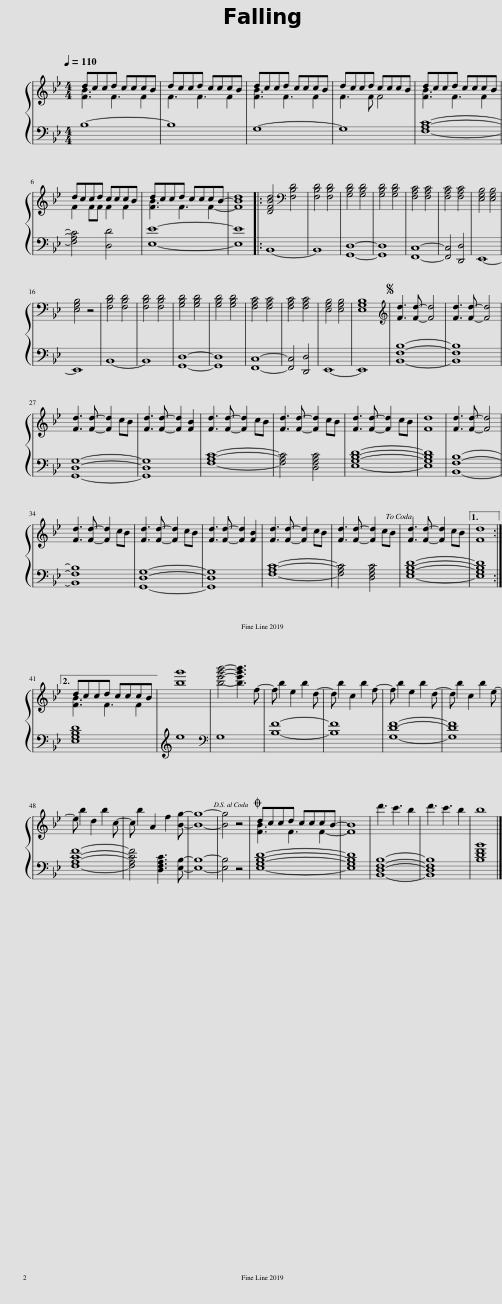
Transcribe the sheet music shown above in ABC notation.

X:1
%%score { ( 1 2 ) | 3 }
L:1/8
Q:1/4=110
M:4/4
I:linebreak $
K:Bb
V:1 treble
V:2 treble
V:3 bass
V:1
 dccd cccB | dccd cccB | dccd cccB | dccd cccB | dccd cccB |$ %5
 dccd cccB | dccd cccB- | [Bd]8 |: [DFBd]4[K:bass] [F,B,D]4 | [F,B,D]4 [F,B,D]4 | %10
 [G,B,D]4 [G,B,D]4 | [G,B,D]4 [G,B,D]4 | [F,A,C]4 [F,A,C]4 | [F,A,C]4 [F,A,C]4 | [E,G,B,]4 [E,G,B,]4 |$ %15
 [E,G,B,]4 z4 | [F,B,D]4 [F,B,D]4 | [F,B,D]4 [F,B,D]4 | [G,B,D]4 [G,B,D]4 | [G,B,D]4 [G,B,D]4 | %20
 [F,A,C]4 [F,A,C]4 | [F,A,C]4 [F,A,C]4 | [E,G,B,]4 [E,G,B,]4 | [E,G,B,]8 |[K:treble]S [Fd]3 [Fd]- [Fd]4 | %25
 [Fd]3 [Fd]- [Fd]4 |$ [Fd]3 [Fd]- [Fd]2 cB | [Fd]3 [Fd]- [Fd]2 [FB]2 | [Fd]3 [Fd]- [Fd]2 cB | [Fd]3 [Fd]- [Fd]2 cB | %30
 [Fd]3 [Fd]- [Fd]2 cB | [Fd]8 | [Fd]3 [Fd]- [Fd]4 |$ [Fd]3 [Fd]- [Fd]2 cB | [Fd]3 [Fd]- [Fd]2 cB | %35
 [Fd]3 [Fd]- [Fd]2 [FB]2 | [Fd]3 [Fd]- [Fd]2 cB | [Fd]3 [Fd]- [Fd]2 cB!dacoda! | [Fd]3 [Fd]- [Fd]2 cB |1 [Fd]8 :|2$ %40
 dccd cccB || [bg']8 | [be'g'b']4- [be'g'b']3 f- | f b2 e2 b2 d- | d b2 c2 b2 f- | %45
 f b2 e2 b2 d- | d b2 c2 b2 e- |$ e b2 d2 b2 c- | c b2 A2 f2 [Bg]- | [Bg]8- | %50
 [Bg]4 z4!D.S.! |O dccd cccB- | B8 | d'3 c'3 b2 | d'3 c'3 b2 | %55
 b8 |] %56
V:2
 [FB]3 F3 F2 | F3 F3 F2 | [FB]3 F3 F2 | F3 F F4 | [FB]3 F3 F2 |$ %5
 F2 FF F2 F2 | [FB]3 F3 F2- | F8 |: x4[K:bass] x4 | x8 | %10
 x8 | x8 | x8 | x8 | x8 |$ %15
 x8 | x8 | x8 | x8 | x8 | %20
 x8 | x8 | x8 | x8 |[K:treble] x8 | %25
 x8 |$ x8 | x8 | x8 | x8 | %30
 x8 | x8 | x8 |$ x8 | x8 | %35
 x8 | x8 | x8 | x8 |1 x8 :|2$ %40
 [FB]3 F3 F2 || x8 | x8 | x8 | x8 | %45
 x8 | x8 |$ x8 | x8 | x8 | %50
 x8 | [FB]3 F3 F2- | F8 | x8 | x8 | %55
 x8 |] %56
V:3
 B,8- | B,8 | G,8- | G,8 | [F,A,C]8- |$ %5
 [F,A,C]4 [D,D]4 | [E,E]8- | [E,E]8 |: B,,8- | B,,8 | %10
 [G,,D,]8- | [G,,D,]8 | [F,,C,]8- | [F,,C,]4 [D,,D,]4 | E,,8- |$ %15
 E,,8 | B,,8- | B,,8 | [G,,D,]8- | [G,,D,]8 | %20
 [F,,C,]8- | [F,,C,]4 [D,,D,]4 | E,,8- | E,,8 | [B,,F,B,]8- | %25
 [B,,F,B,]8 |$ [G,,D,G,]8- | [G,,D,G,]8 | [F,A,C]8- | [F,A,C]4 [D,F,A,C]4 | %30
 [E,G,B,D]8- | [E,G,B,D]8 | [B,,F,B,]8- |$ [B,,F,B,]8 | [G,,D,G,]8- | %35
 [G,,D,G,]8 | [F,A,C]8- | [F,A,C]4 [D,F,A,C]4 | [E,G,B,D]8- |1 [E,G,B,D]8 :|2$ %40
 [E,G,B,D]8 || e8 |[K:bass] G,8 | [B,F]8- | [B,F]8 | %45
 [G,DF]8- | [G,DF]8 |$ [F,A,CF]8- | [F,A,CF]4 [D,F,A,C]3 [E,B,]- | [E,B,]8- | %50
 [E,B,]4 z4 | [E,G,B,D]8- | [E,G,B,D]8 | [B,,D,F,B,]8- | [B,,D,F,B,]8 | %55
 [B,DFB]8 |] %56
